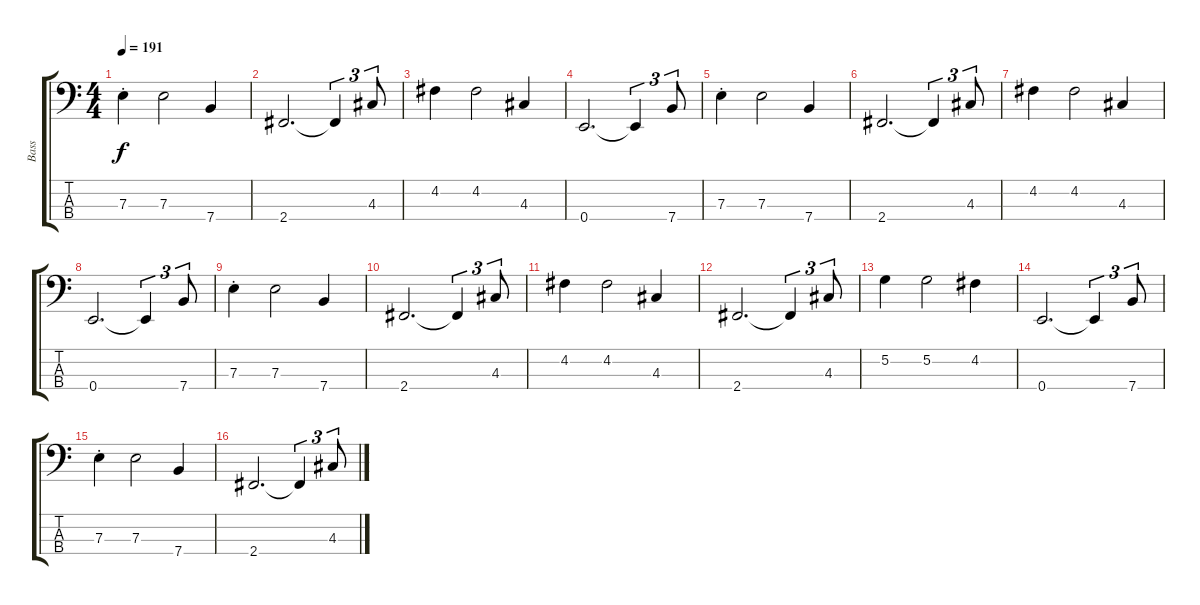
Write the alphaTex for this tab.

\track ("Bass" "Bass") {instrument electricbassfinger}
\staff {score tabs}
\tuning (G2 D2 A1 E1) {hide}
\ts (4 4)
\tempo 191
\clef f4
\ks c
7.3{st}.4{dy f} 7.3.2 7.4.4 |
2.4.2{d} 2.4{t}.4{tu (3 2)} 4.3.8{tu (3 2)} |
4.2.4 4.2.2 4.3.4 |
0.4.2{d} 0.4{t}.4{tu (3 2)} 7.4.8{tu (3 2)} |
7.3{st}.4 7.3.2 7.4.4 |
2.4.2{d} 2.4{t}.4{tu (3 2)} 4.3.8{tu (3 2)} |
4.2.4 4.2.2 4.3.4 |
0.4.2{d} 0.4{t}.4{tu (3 2)} 7.4.8{tu (3 2)} |
7.3{st}.4 7.3.2 7.4.4 |
2.4.2{d} 2.4{t}.4{tu (3 2)} 4.3.8{tu (3 2)} |
4.2.4 4.2.2 4.3.4 |
2.4.2{d} 2.4{t}.4{tu (3 2)} 4.3.8{tu (3 2)} |
5.2.4 5.2.2 4.2.4 |
0.4.2{d} 0.4{t}.4{tu (3 2)} 7.4.8{tu (3 2)} |
7.3{st}.4 7.3.2 7.4.4 |
2.4.2{d} 2.4{t}.4{tu (3 2)} 4.3.8{tu (3 2)}
